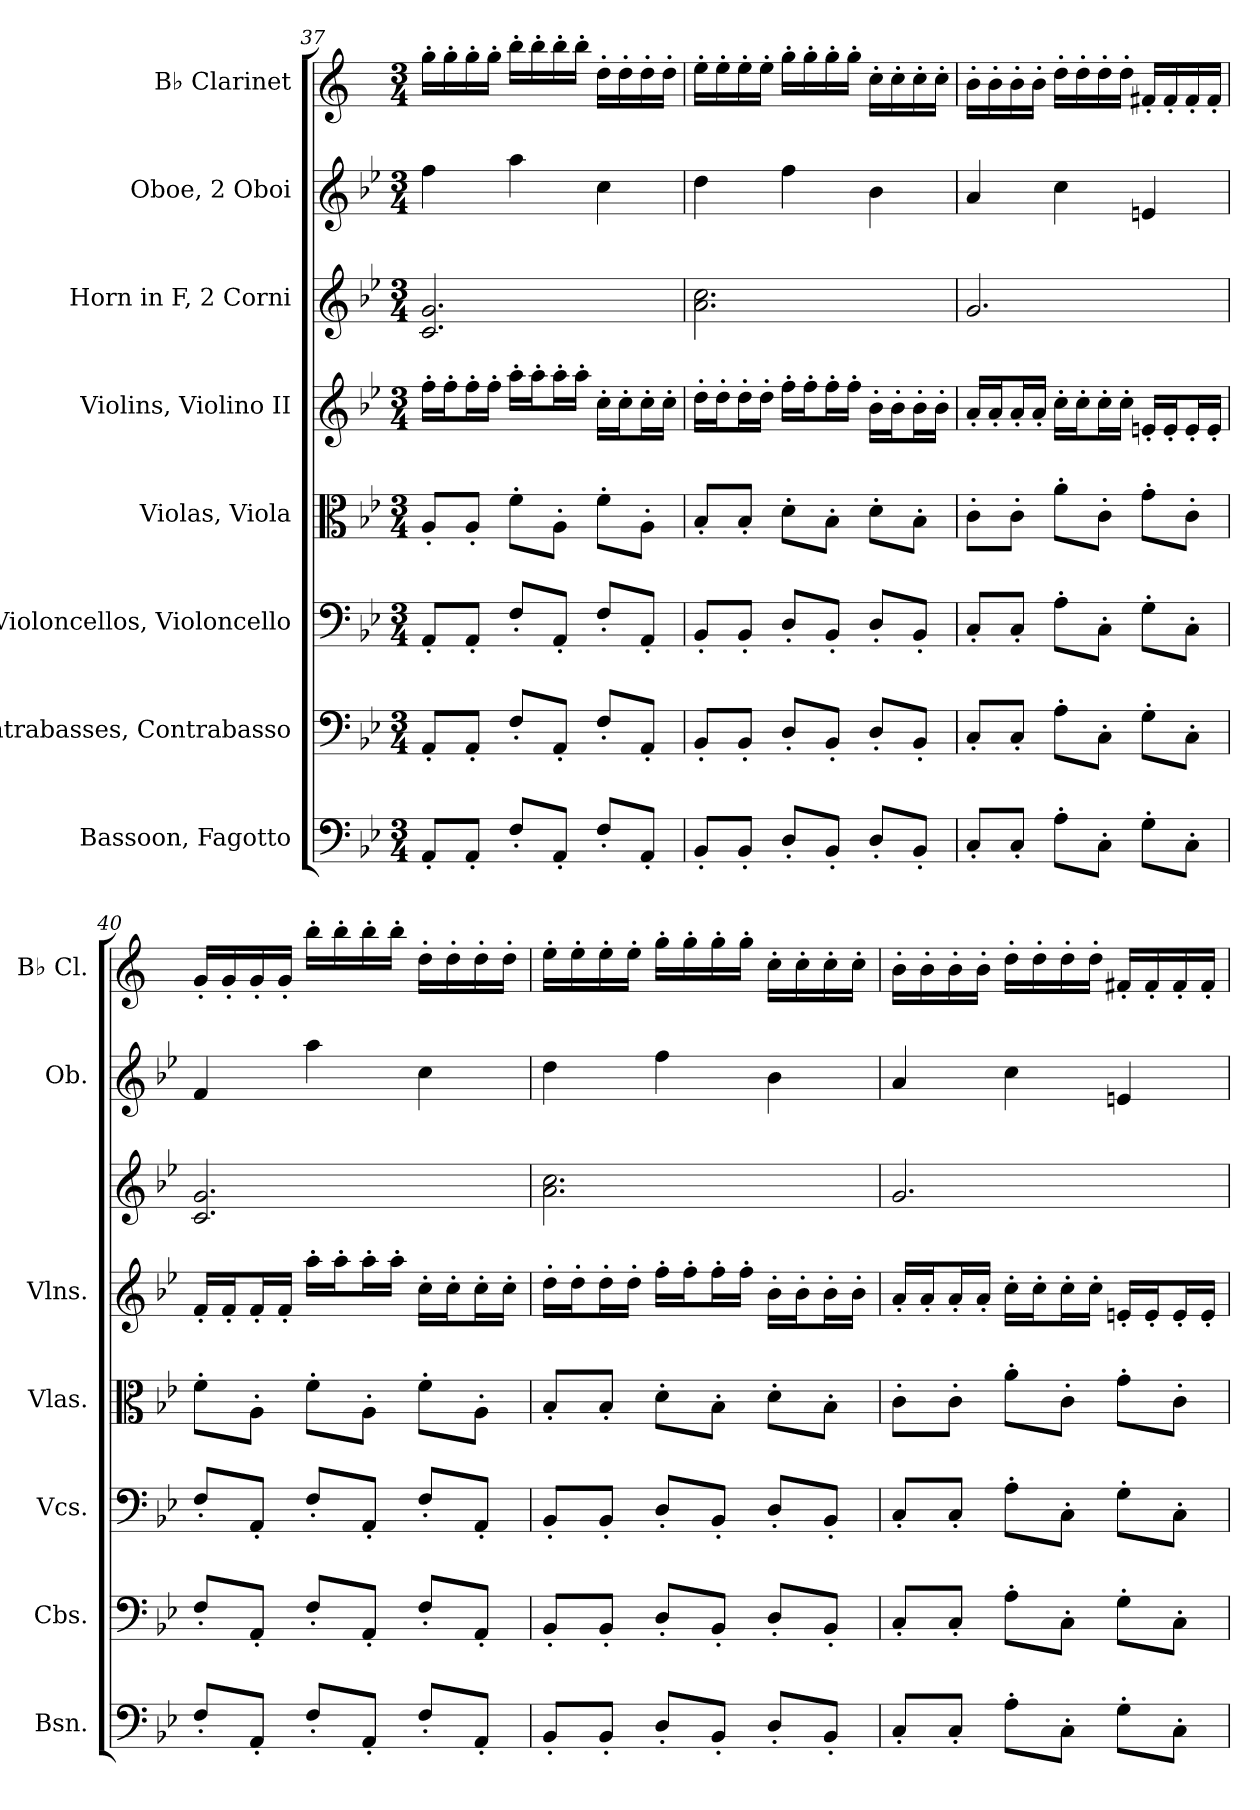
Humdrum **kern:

**kern	**kern	**kern	**kern	**kern	**kern	**kern	**kern
*part8	*part7	*part6	*part5	*part4	*part3	*part2	*part1
*staff8	*staff7	*staff6	*staff5	*staff4	*staff3	*staff2	*staff1
*I"Bassoon, Fagotto	*I"Contrabasses, Contrabasso	*I"Violoncellos, Violoncello	*I"Violas, Viola	*I"Violins, Violino II	*I"Horn in F, 2 Corni	*I"Oboe, 2 Oboi	*I"B♭ Clarinet
*I'Bsn.	*I'Cbs.	*I'Vcs.	*I'Vlas.	*I'Vlns.	*	*I'Ob.	*I'B♭ Cl.
*clefF4	*clefF4	*clefF4	*clefC3	*clefG2	*clefG2	*clefG2	*clefG2
*	*ITrd7c12	*	*	*	*ITrd4c7	*	*ITrd1c2
*k[b-e-]	*k[b-e-]	*k[b-e-]	*k[b-e-]	*k[b-e-]	*k[b-e-a-]	*k[b-e-]	*k[b-e-]
*M3/4	*M3/4	*M3/4	*M3/4	*M3/4	*M3/4	*M3/4	*M3/4
=37	=37	=37	=37	=37	=37	=37	=37
8AA'/L	8AAA'/L	8AA'/L	8A'/L	16ff'\LL	2.F/ 2.c/	4ff\	16ff'\LL
.	.	.	.	16ff'\J	.	.	16ff'\
8AA'/J	8AAA'/J	8AA'/J	8A'/J	16ff'\L	.	.	16ff'\
.	.	.	.	16ff'\JJ	.	.	16ff'\JJ
8F'/L	8FF'/L	8F'/L	8f'\L	16aa'\LL	.	4aa\	16aa'\LL
.	.	.	.	16aa'\J	.	.	16aa'\
8AA'/J	8AAA'/J	8AA'/J	8A'\J	16aa'\L	.	.	16aa'\
.	.	.	.	16aa'\JJ	.	.	16aa'\JJ
8F'/L	8FF'/L	8F'/L	8f'\L	16cc'\LL	.	4cc\	16cc'\LL
.	.	.	.	16cc'\J	.	.	16cc'\
8AA'/J	8AAA'/J	8AA'/J	8A'\J	16cc'\L	.	.	16cc'\
.	.	.	.	16cc'\JJ	.	.	16cc'\JJ
!!LO:LB:g=z
=38	=38	=38	=38	=38	=38	=38	=38
8BB-'/L	8BBB-'/L	8BB-'/L	8B-'/L	16dd'\LL	2.d\ 2.f\	4dd\	16dd'\LL
.	.	.	.	16dd'\J	.	.	16dd'\
8BB-'/J	8BBB-'/J	8BB-'/J	8B-'/J	16dd'\L	.	.	16dd'\
.	.	.	.	16dd'\JJ	.	.	16dd'\JJ
8D'/L	8DD'/L	8D'/L	8d'\L	16ff'\LL	.	4ff\	16ff'\LL
.	.	.	.	16ff'\J	.	.	16ff'\
8BB-'/J	8BBB-'/J	8BB-'/J	8B-'\J	16ff'\L	.	.	16ff'\
.	.	.	.	16ff'\JJ	.	.	16ff'\JJ
8D'/L	8DD'/L	8D'/L	8d'\L	16b-'\LL	.	4b-\	16b-'\LL
.	.	.	.	16b-'\J	.	.	16b-'\
8BB-'/J	8BBB-'/J	8BB-'/J	8B-'\J	16b-'\L	.	.	16b-'\
.	.	.	.	16b-'\JJ	.	.	16b-'\JJ
=39	=39	=39	=39	=39	=39	=39	=39
8C'/L	8CC'/L	8C'/L	8c'\L	16a'/LL	2.c/	4a/	16a'\LL
.	.	.	.	16a'/J	.	.	16a'\
8C'/J	8CC'/J	8C'/J	8c'\J	16a'/L	.	.	16a'\
.	.	.	.	16a'/JJ	.	.	16a'\JJ
8A'\L	8AA'\L	8A'\L	8a'\L	16cc'\LL	.	4cc\	16cc'\LL
.	.	.	.	16cc'\J	.	.	16cc'\
8C'\J	8CC'\J	8C'\J	8c'\J	16cc'\L	.	.	16cc'\
.	.	.	.	16cc'\JJ	.	.	16cc'\JJ
8G'\L	8GG'\L	8G'\L	8g'\L	16en'/LL	.	4en/	16en'/LL
.	.	.	.	16e'/J	.	.	16e'/
8C'\J	8CC'\J	8C'\J	8c'\J	16e'/L	.	.	16e'/
.	.	.	.	16e'/JJ	.	.	16e'/JJ
=40	=40	=40	=40	=40	=40	=40	=40
8F'/L	8FF'/L	8F'/L	8f'\L	16f'/LL	2.F/ 2.c/	4f/	16f'/LL
.	.	.	.	16f'/J	.	.	16f'/
8AA'/J	8AAA'/J	8AA'/J	8A'\J	16f'/L	.	.	16f'/
.	.	.	.	16f'/JJ	.	.	16f'/JJ
8F'/L	8FF'/L	8F'/L	8f'\L	16aa'\LL	.	4aa\	16aa'\LL
.	.	.	.	16aa'\J	.	.	16aa'\
8AA'/J	8AAA'/J	8AA'/J	8A'\J	16aa'\L	.	.	16aa'\
.	.	.	.	16aa'\JJ	.	.	16aa'\JJ
8F'/L	8FF'/L	8F'/L	8f'\L	16cc'\LL	.	4cc\	16cc'\LL
.	.	.	.	16cc'\J	.	.	16cc'\
8AA'/J	8AAA'/J	8AA'/J	8A'\J	16cc'\L	.	.	16cc'\
.	.	.	.	16cc'\JJ	.	.	16cc'\JJ
!!LO:LB:g=z
=41	=41	=41	=41	=41	=41	=41	=41
8BB-'/L	8BBB-'/L	8BB-'/L	8B-'/L	16dd'\LL	2.d\ 2.f\	4dd\	16dd'\LL
.	.	.	.	16dd'\J	.	.	16dd'\
8BB-'/J	8BBB-'/J	8BB-'/J	8B-'/J	16dd'\L	.	.	16dd'\
.	.	.	.	16dd'\JJ	.	.	16dd'\JJ
8D'/L	8DD'/L	8D'/L	8d'\L	16ff'\LL	.	4ff\	16ff'\LL
.	.	.	.	16ff'\J	.	.	16ff'\
8BB-'/J	8BBB-'/J	8BB-'/J	8B-'\J	16ff'\L	.	.	16ff'\
.	.	.	.	16ff'\JJ	.	.	16ff'\JJ
8D'/L	8DD'/L	8D'/L	8d'\L	16b-'\LL	.	4b-\	16b-'\LL
.	.	.	.	16b-'\J	.	.	16b-'\
8BB-'/J	8BBB-'/J	8BB-'/J	8B-'\J	16b-'\L	.	.	16b-'\
.	.	.	.	16b-'\JJ	.	.	16b-'\JJ
=42	=42	=42	=42	=42	=42	=42	=42
8C'/L	8CC'/L	8C'/L	8c'\L	16a'/LL	2.c/	4a/	16a'\LL
.	.	.	.	16a'/J	.	.	16a'\
8C'/J	8CC'/J	8C'/J	8c'\J	16a'/L	.	.	16a'\
.	.	.	.	16a'/JJ	.	.	16a'\JJ
8A'\L	8AA'\L	8A'\L	8a'\L	16cc'\LL	.	4cc\	16cc'\LL
.	.	.	.	16cc'\J	.	.	16cc'\
8C'\J	8CC'\J	8C'\J	8c'\J	16cc'\L	.	.	16cc'\
.	.	.	.	16cc'\JJ	.	.	16cc'\JJ
8G'\L	8GG'\L	8G'\L	8g'\L	16en'/LL	.	4en/	16en'/LL
.	.	.	.	16e'/J	.	.	16e'/
8C'\J	8CC'\J	8C'\J	8c'\J	16e'/L	.	.	16e'/
.	.	.	.	16e'/JJ	.	.	16e'/JJ
=	=	=	=	=	=	=	=
*-	*-	*-	*-	*-	*-	*-	*-
